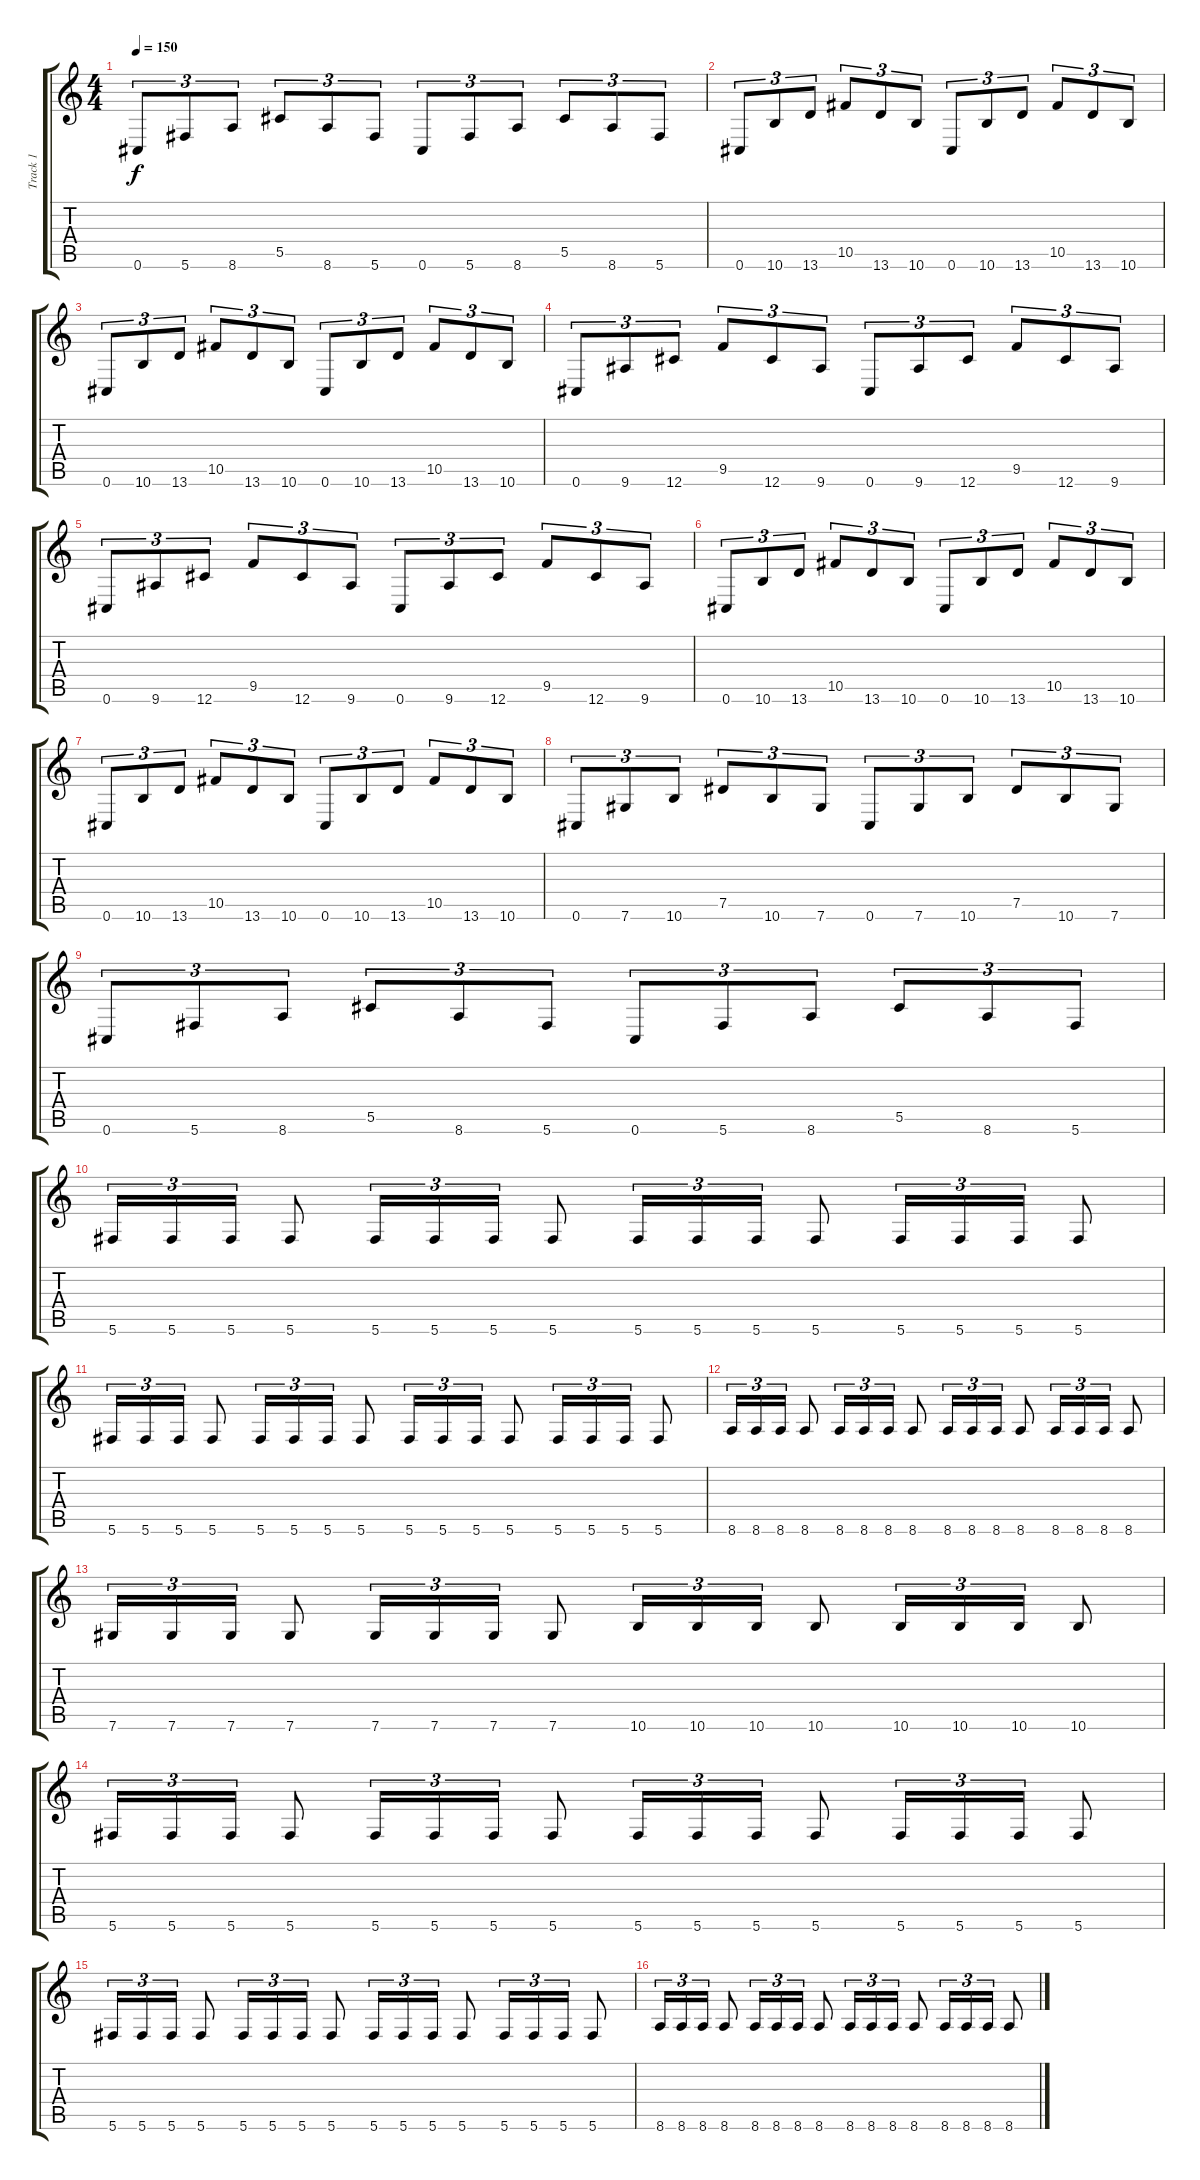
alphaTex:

\track ("Track 1" "Track 1") {instrument distortionguitar}
\staff {score tabs}
\tuning (Eb4 Bb3 Gb3 Db3 Ab2 Db2) {hide}
\ts (4 4)
\tempo 150
\clef g2
\ks c
0.6.8{tu (3 2) dy f} 5.6.8{tu (3 2)} 8.6.8{tu (3 2)} 5.5.8{tu (3 2)} 8.6.8{tu (3 2)} 5.6.8{tu (3 2)} 0.6.8{tu (3 2)} 5.6.8{tu (3 2)} 8.6.8{tu (3 2)} 5.5.8{tu (3 2)} 8.6.8{tu (3 2)} 5.6.8{tu (3 2)} |
0.6.8{tu (3 2)} 10.6.8{tu (3 2)} 13.6.8{tu (3 2)} 10.5.8{tu (3 2)} 13.6.8{tu (3 2)} 10.6.8{tu (3 2)} 0.6.8{tu (3 2)} 10.6.8{tu (3 2)} 13.6.8{tu (3 2)} 10.5.8{tu (3 2)} 13.6.8{tu (3 2)} 10.6.8{tu (3 2)} |
0.6.8{tu (3 2)} 10.6.8{tu (3 2)} 13.6.8{tu (3 2)} 10.5.8{tu (3 2)} 13.6.8{tu (3 2)} 10.6.8{tu (3 2)} 0.6.8{tu (3 2)} 10.6.8{tu (3 2)} 13.6.8{tu (3 2)} 10.5.8{tu (3 2)} 13.6.8{tu (3 2)} 10.6.8{tu (3 2)} |
0.6.8{tu (3 2)} 9.6.8{tu (3 2)} 12.6.8{tu (3 2)} 9.5.8{tu (3 2)} 12.6.8{tu (3 2)} 9.6.8{tu (3 2)} 0.6.8{tu (3 2)} 9.6.8{tu (3 2)} 12.6.8{tu (3 2)} 9.5.8{tu (3 2)} 12.6.8{tu (3 2)} 9.6.8{tu (3 2)} |
0.6.8{tu (3 2)} 9.6.8{tu (3 2)} 12.6.8{tu (3 2)} 9.5.8{tu (3 2)} 12.6.8{tu (3 2)} 9.6.8{tu (3 2)} 0.6.8{tu (3 2)} 9.6.8{tu (3 2)} 12.6.8{tu (3 2)} 9.5.8{tu (3 2)} 12.6.8{tu (3 2)} 9.6.8{tu (3 2)} |
0.6.8{tu (3 2)} 10.6.8{tu (3 2)} 13.6.8{tu (3 2)} 10.5.8{tu (3 2)} 13.6.8{tu (3 2)} 10.6.8{tu (3 2)} 0.6.8{tu (3 2)} 10.6.8{tu (3 2)} 13.6.8{tu (3 2)} 10.5.8{tu (3 2)} 13.6.8{tu (3 2)} 10.6.8{tu (3 2)} |
0.6.8{tu (3 2)} 10.6.8{tu (3 2)} 13.6.8{tu (3 2)} 10.5.8{tu (3 2)} 13.6.8{tu (3 2)} 10.6.8{tu (3 2)} 0.6.8{tu (3 2)} 10.6.8{tu (3 2)} 13.6.8{tu (3 2)} 10.5.8{tu (3 2)} 13.6.8{tu (3 2)} 10.6.8{tu (3 2)} |
0.6.8{tu (3 2)} 7.6.8{tu (3 2)} 10.6.8{tu (3 2)} 7.5.8{tu (3 2)} 10.6.8{tu (3 2)} 7.6.8{tu (3 2)} 0.6.8{tu (3 2)} 7.6.8{tu (3 2)} 10.6.8{tu (3 2)} 7.5.8{tu (3 2)} 10.6.8{tu (3 2)} 7.6.8{tu (3 2)} |
0.6.8{tu (3 2)} 5.6.8{tu (3 2)} 8.6.8{tu (3 2)} 5.5.8{tu (3 2)} 8.6.8{tu (3 2)} 5.6.8{tu (3 2)} 0.6.8{tu (3 2)} 5.6.8{tu (3 2)} 8.6.8{tu (3 2)} 5.5.8{tu (3 2)} 8.6.8{tu (3 2)} 5.6.8{tu (3 2)} |
5.6.16{tu (3 2)} 5.6.16{tu (3 2)} 5.6.16{tu (3 2)} 5.6.8 5.6.16{tu (3 2)} 5.6.16{tu (3 2)} 5.6.16{tu (3 2)} 5.6.8 5.6.16{tu (3 2)} 5.6.16{tu (3 2)} 5.6.16{tu (3 2)} 5.6.8 5.6.16{tu (3 2)} 5.6.16{tu (3 2)} 5.6.16{tu (3 2)} 5.6.8 |
5.6.16{tu (3 2)} 5.6.16{tu (3 2)} 5.6.16{tu (3 2)} 5.6.8 5.6.16{tu (3 2)} 5.6.16{tu (3 2)} 5.6.16{tu (3 2)} 5.6.8 5.6.16{tu (3 2)} 5.6.16{tu (3 2)} 5.6.16{tu (3 2)} 5.6.8 5.6.16{tu (3 2)} 5.6.16{tu (3 2)} 5.6.16{tu (3 2)} 5.6.8 |
8.6.16{tu (3 2)} 8.6.16{tu (3 2)} 8.6.16{tu (3 2)} 8.6.8 8.6.16{tu (3 2)} 8.6.16{tu (3 2)} 8.6.16{tu (3 2)} 8.6.8 8.6.16{tu (3 2)} 8.6.16{tu (3 2)} 8.6.16{tu (3 2)} 8.6.8 8.6.16{tu (3 2)} 8.6.16{tu (3 2)} 8.6.16{tu (3 2)} 8.6.8 |
7.6.16{tu (3 2)} 7.6.16{tu (3 2)} 7.6.16{tu (3 2)} 7.6.8 7.6.16{tu (3 2)} 7.6.16{tu (3 2)} 7.6.16{tu (3 2)} 7.6.8 10.6.16{tu (3 2)} 10.6.16{tu (3 2)} 10.6.16{tu (3 2)} 10.6.8 10.6.16{tu (3 2)} 10.6.16{tu (3 2)} 10.6.16{tu (3 2)} 10.6.8 |
5.6.16{tu (3 2)} 5.6.16{tu (3 2)} 5.6.16{tu (3 2)} 5.6.8 5.6.16{tu (3 2)} 5.6.16{tu (3 2)} 5.6.16{tu (3 2)} 5.6.8 5.6.16{tu (3 2)} 5.6.16{tu (3 2)} 5.6.16{tu (3 2)} 5.6.8 5.6.16{tu (3 2)} 5.6.16{tu (3 2)} 5.6.16{tu (3 2)} 5.6.8 |
5.6.16{tu (3 2)} 5.6.16{tu (3 2)} 5.6.16{tu (3 2)} 5.6.8 5.6.16{tu (3 2)} 5.6.16{tu (3 2)} 5.6.16{tu (3 2)} 5.6.8 5.6.16{tu (3 2)} 5.6.16{tu (3 2)} 5.6.16{tu (3 2)} 5.6.8 5.6.16{tu (3 2)} 5.6.16{tu (3 2)} 5.6.16{tu (3 2)} 5.6.8 |
8.6.16{tu (3 2)} 8.6.16{tu (3 2)} 8.6.16{tu (3 2)} 8.6.8 8.6.16{tu (3 2)} 8.6.16{tu (3 2)} 8.6.16{tu (3 2)} 8.6.8 8.6.16{tu (3 2)} 8.6.16{tu (3 2)} 8.6.16{tu (3 2)} 8.6.8 8.6.16{tu (3 2)} 8.6.16{tu (3 2)} 8.6.16{tu (3 2)} 8.6.8
